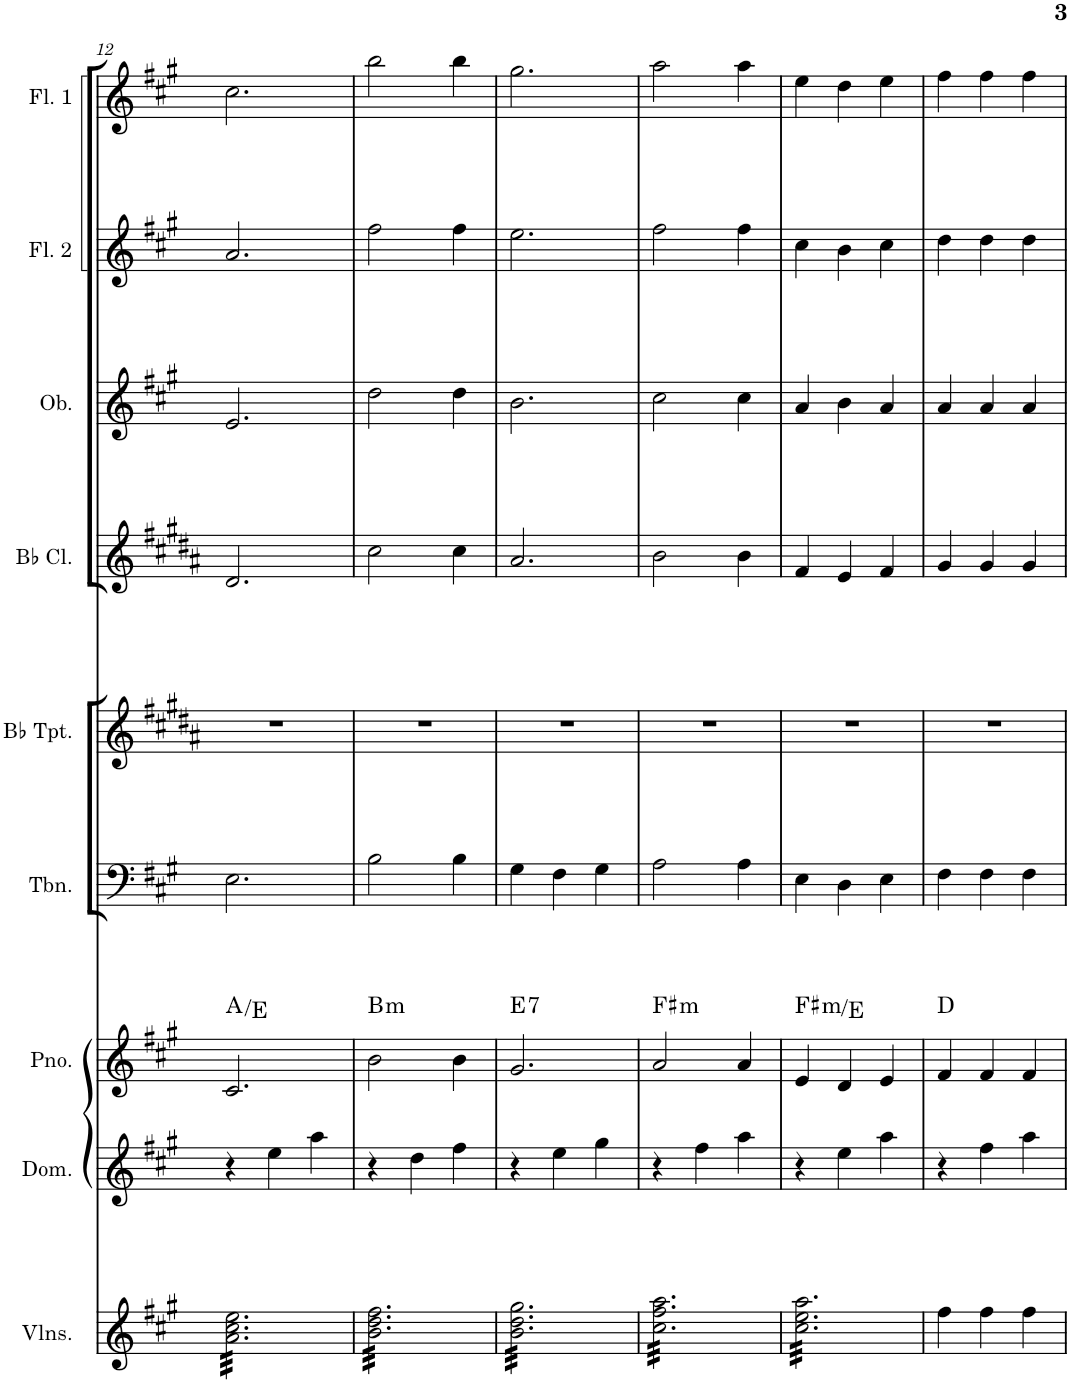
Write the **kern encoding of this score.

**kern	**kern	**kern	**harte	**kern	**kern	**kern	**kern	**kern	**kern
*part9	*part8	*part7	*part7	*part6	*part5	*part4	*part3	*part2	*part1
*staff9	*staff8	*staff7	*	*staff6	*staff5	*staff4	*staff3	*staff2	*staff1
*I"Violins	*I"Domra	*I"Piano	*	*I"Trombone	*I"Bb Trumpet	*I"Bb Clarinet	*I"Oboe	*I"Flute 2	*I"Flute 1
*I'Vlns.	*I'Dom.	*I'Pno.	*	*I'Tbn.	*I'Bb Tpt.	*I'Bb Cl.	*I'Ob.	*I'Fl. 2	*I'Fl. 1
!!LO:PB:g=z
*clefG2	*clefG2	*clefG2	*	*clefF4	*clefG2	*clefG2	*clefG2	*clefG2	*clefG2
*	*	*	*	*	*Trd1c2	*Trd1c2	*	*	*
*k[f#c#g#]	*k[f#c#g#]	*k[f#c#g#]	*	*k[f#c#g#]	*k[f#c#g#d#a#]	*k[f#c#g#d#a#]	*k[f#c#g#]	*k[f#c#g#]	*k[f#c#g#]
*M3/4	*M3/4	*M3/4	*	*M3/4	*M3/4	*M3/4	*M3/4	*M3/4	*M3/4
=12	=12	=12	=12	=12	=12	=12	=12	=12	=12
*tremolo	*	*	*	*	*	*	*	*	*
32a\ 32cc#\ 32ee\LLL	4r	2.c#/	A:maj/5	2.E\	2.r	2.d#/	2.e/	2.a/	2.cc#\
32a\ 32cc#\ 32ee\	.	.	.	.	.	.	.	.	.
32a\ 32cc#\ 32ee\	.	.	.	.	.	.	.	.	.
32a\ 32cc#\ 32ee\	.	.	.	.	.	.	.	.	.
32a\ 32cc#\ 32ee\	.	.	.	.	.	.	.	.	.
32a\ 32cc#\ 32ee\	.	.	.	.	.	.	.	.	.
32a\ 32cc#\ 32ee\	.	.	.	.	.	.	.	.	.
32a\ 32cc#\ 32ee\	.	.	.	.	.	.	.	.	.
32a\ 32cc#\ 32ee\	4ee\	.	.	.	.	.	.	.	.
32a\ 32cc#\ 32ee\	.	.	.	.	.	.	.	.	.
32a\ 32cc#\ 32ee\	.	.	.	.	.	.	.	.	.
32a\ 32cc#\ 32ee\	.	.	.	.	.	.	.	.	.
32a\ 32cc#\ 32ee\	.	.	.	.	.	.	.	.	.
32a\ 32cc#\ 32ee\	.	.	.	.	.	.	.	.	.
32a\ 32cc#\ 32ee\	.	.	.	.	.	.	.	.	.
32a\ 32cc#\ 32ee\	.	.	.	.	.	.	.	.	.
32a\ 32cc#\ 32ee\	4aa\	.	.	.	.	.	.	.	.
32a\ 32cc#\ 32ee\	.	.	.	.	.	.	.	.	.
32a\ 32cc#\ 32ee\	.	.	.	.	.	.	.	.	.
32a\ 32cc#\ 32ee\	.	.	.	.	.	.	.	.	.
32a\ 32cc#\ 32ee\	.	.	.	.	.	.	.	.	.
32a\ 32cc#\ 32ee\	.	.	.	.	.	.	.	.	.
32a\ 32cc#\ 32ee\	.	.	.	.	.	.	.	.	.
32a\ 32cc#\ 32ee\JJJ	.	.	.	.	.	.	.	.	.
=13	=13	=13	=13	=13	=13	=13	=13	=13	=13
!	!	!	!LO:H:kt=m	!	!	!	!	!	!
32b\ 32dd\ 32ff#\LLL	4r	2b\	B:min	2B\	2.r	2cc#\	2dd\	2ff#\	2bb\
32b\ 32dd\ 32ff#\	.	.	.	.	.	.	.	.	.
32b\ 32dd\ 32ff#\	.	.	.	.	.	.	.	.	.
32b\ 32dd\ 32ff#\	.	.	.	.	.	.	.	.	.
32b\ 32dd\ 32ff#\	.	.	.	.	.	.	.	.	.
32b\ 32dd\ 32ff#\	.	.	.	.	.	.	.	.	.
32b\ 32dd\ 32ff#\	.	.	.	.	.	.	.	.	.
32b\ 32dd\ 32ff#\	.	.	.	.	.	.	.	.	.
32b\ 32dd\ 32ff#\	4dd\	.	.	.	.	.	.	.	.
32b\ 32dd\ 32ff#\	.	.	.	.	.	.	.	.	.
32b\ 32dd\ 32ff#\	.	.	.	.	.	.	.	.	.
32b\ 32dd\ 32ff#\	.	.	.	.	.	.	.	.	.
32b\ 32dd\ 32ff#\	.	.	.	.	.	.	.	.	.
32b\ 32dd\ 32ff#\	.	.	.	.	.	.	.	.	.
32b\ 32dd\ 32ff#\	.	.	.	.	.	.	.	.	.
32b\ 32dd\ 32ff#\	.	.	.	.	.	.	.	.	.
32b\ 32dd\ 32ff#\	4ff#\	4b\	.	4B\	.	4cc#\	4dd\	4ff#\	4bb\
32b\ 32dd\ 32ff#\	.	.	.	.	.	.	.	.	.
32b\ 32dd\ 32ff#\	.	.	.	.	.	.	.	.	.
32b\ 32dd\ 32ff#\	.	.	.	.	.	.	.	.	.
32b\ 32dd\ 32ff#\	.	.	.	.	.	.	.	.	.
32b\ 32dd\ 32ff#\	.	.	.	.	.	.	.	.	.
32b\ 32dd\ 32ff#\	.	.	.	.	.	.	.	.	.
32b\ 32dd\ 32ff#\JJJ	.	.	.	.	.	.	.	.	.
=14	=14	=14	=14	=14	=14	=14	=14	=14	=14
!	!	!	!LO:H:kt=7	!	!	!	!	!	!
32b\ 32dd\ 32gg#\LLL	4r	2.g#/	E:7	4G#\	2.r	2.a#/	2.b\	2.ee\	2.gg#\
32b\ 32dd\ 32gg#\	.	.	.	.	.	.	.	.	.
32b\ 32dd\ 32gg#\	.	.	.	.	.	.	.	.	.
32b\ 32dd\ 32gg#\	.	.	.	.	.	.	.	.	.
32b\ 32dd\ 32gg#\	.	.	.	.	.	.	.	.	.
32b\ 32dd\ 32gg#\	.	.	.	.	.	.	.	.	.
32b\ 32dd\ 32gg#\	.	.	.	.	.	.	.	.	.
32b\ 32dd\ 32gg#\	.	.	.	.	.	.	.	.	.
32b\ 32dd\ 32gg#\	4ee\	.	.	4F#\	.	.	.	.	.
32b\ 32dd\ 32gg#\	.	.	.	.	.	.	.	.	.
32b\ 32dd\ 32gg#\	.	.	.	.	.	.	.	.	.
32b\ 32dd\ 32gg#\	.	.	.	.	.	.	.	.	.
32b\ 32dd\ 32gg#\	.	.	.	.	.	.	.	.	.
32b\ 32dd\ 32gg#\	.	.	.	.	.	.	.	.	.
32b\ 32dd\ 32gg#\	.	.	.	.	.	.	.	.	.
32b\ 32dd\ 32gg#\	.	.	.	.	.	.	.	.	.
32b\ 32dd\ 32gg#\	4gg#\	.	.	4G#\	.	.	.	.	.
32b\ 32dd\ 32gg#\	.	.	.	.	.	.	.	.	.
32b\ 32dd\ 32gg#\	.	.	.	.	.	.	.	.	.
32b\ 32dd\ 32gg#\	.	.	.	.	.	.	.	.	.
32b\ 32dd\ 32gg#\	.	.	.	.	.	.	.	.	.
32b\ 32dd\ 32gg#\	.	.	.	.	.	.	.	.	.
32b\ 32dd\ 32gg#\	.	.	.	.	.	.	.	.	.
32b\ 32dd\ 32gg#\JJJ	.	.	.	.	.	.	.	.	.
=15	=15	=15	=15	=15	=15	=15	=15	=15	=15
!	!	!	!LO:H:kt=m	!	!	!	!	!	!
32cc#\ 32ff#\ 32aa\LLL	4r	2a/	F#:min	2A\	2.r	2b\	2cc#\	2ff#\	2aa\
32cc#\ 32ff#\ 32aa\	.	.	.	.	.	.	.	.	.
32cc#\ 32ff#\ 32aa\	.	.	.	.	.	.	.	.	.
32cc#\ 32ff#\ 32aa\	.	.	.	.	.	.	.	.	.
32cc#\ 32ff#\ 32aa\	.	.	.	.	.	.	.	.	.
32cc#\ 32ff#\ 32aa\	.	.	.	.	.	.	.	.	.
32cc#\ 32ff#\ 32aa\	.	.	.	.	.	.	.	.	.
32cc#\ 32ff#\ 32aa\	.	.	.	.	.	.	.	.	.
32cc#\ 32ff#\ 32aa\	4ff#\	.	.	.	.	.	.	.	.
32cc#\ 32ff#\ 32aa\	.	.	.	.	.	.	.	.	.
32cc#\ 32ff#\ 32aa\	.	.	.	.	.	.	.	.	.
32cc#\ 32ff#\ 32aa\	.	.	.	.	.	.	.	.	.
32cc#\ 32ff#\ 32aa\	.	.	.	.	.	.	.	.	.
32cc#\ 32ff#\ 32aa\	.	.	.	.	.	.	.	.	.
32cc#\ 32ff#\ 32aa\	.	.	.	.	.	.	.	.	.
32cc#\ 32ff#\ 32aa\	.	.	.	.	.	.	.	.	.
32cc#\ 32ff#\ 32aa\	4aa\	4a/	.	4A\	.	4b\	4cc#\	4ff#\	4aa\
32cc#\ 32ff#\ 32aa\	.	.	.	.	.	.	.	.	.
32cc#\ 32ff#\ 32aa\	.	.	.	.	.	.	.	.	.
32cc#\ 32ff#\ 32aa\	.	.	.	.	.	.	.	.	.
32cc#\ 32ff#\ 32aa\	.	.	.	.	.	.	.	.	.
32cc#\ 32ff#\ 32aa\	.	.	.	.	.	.	.	.	.
32cc#\ 32ff#\ 32aa\	.	.	.	.	.	.	.	.	.
32cc#\ 32ff#\ 32aa\JJJ	.	.	.	.	.	.	.	.	.
=16	=16	=16	=16	=16	=16	=16	=16	=16	=16
!	!	!	!LO:H:kt=m	!	!	!	!	!	!
32cc#\ 32ee\ 32aa\LLL	4r	4e/	F#:min/b7	4E\	2.r	4f#/	4a/	4cc#\	4ee\
32cc#\ 32ee\ 32aa\	.	.	.	.	.	.	.	.	.
32cc#\ 32ee\ 32aa\	.	.	.	.	.	.	.	.	.
32cc#\ 32ee\ 32aa\	.	.	.	.	.	.	.	.	.
32cc#\ 32ee\ 32aa\	.	.	.	.	.	.	.	.	.
32cc#\ 32ee\ 32aa\	.	.	.	.	.	.	.	.	.
32cc#\ 32ee\ 32aa\	.	.	.	.	.	.	.	.	.
32cc#\ 32ee\ 32aa\	.	.	.	.	.	.	.	.	.
32cc#\ 32ee\ 32aa\	4ee\	4d/	.	4D\	.	4e/	4b\	4b\	4dd\
32cc#\ 32ee\ 32aa\	.	.	.	.	.	.	.	.	.
32cc#\ 32ee\ 32aa\	.	.	.	.	.	.	.	.	.
32cc#\ 32ee\ 32aa\	.	.	.	.	.	.	.	.	.
32cc#\ 32ee\ 32aa\	.	.	.	.	.	.	.	.	.
32cc#\ 32ee\ 32aa\	.	.	.	.	.	.	.	.	.
32cc#\ 32ee\ 32aa\	.	.	.	.	.	.	.	.	.
32cc#\ 32ee\ 32aa\	.	.	.	.	.	.	.	.	.
32cc#\ 32ee\ 32aa\	4aa\	4e/	.	4E\	.	4f#/	4a/	4cc#\	4ee\
32cc#\ 32ee\ 32aa\	.	.	.	.	.	.	.	.	.
32cc#\ 32ee\ 32aa\	.	.	.	.	.	.	.	.	.
32cc#\ 32ee\ 32aa\	.	.	.	.	.	.	.	.	.
32cc#\ 32ee\ 32aa\	.	.	.	.	.	.	.	.	.
32cc#\ 32ee\ 32aa\	.	.	.	.	.	.	.	.	.
32cc#\ 32ee\ 32aa\	.	.	.	.	.	.	.	.	.
32cc#\ 32ee\ 32aa\JJJ	.	.	.	.	.	.	.	.	.
*Xtremolo	*	*	*	*	*	*	*	*	*
=17	=17	=17	=17	=17	=17	=17	=17	=17	=17
4ff#\	4r	4f#/	D:maj	4F#\	2.r	4g#/	4a/	4dd\	4ff#\
4ff#\	4ff#\	4f#/	.	4F#\	.	4g#/	4a/	4dd\	4ff#\
4ff#\	4aa\	4f#/	.	4F#\	.	4g#/	4a/	4dd\	4ff#\
=	=	=	=	=	=	=	=	=	=
*-	*-	*-	*-	*-	*-	*-	*-	*-	*-
